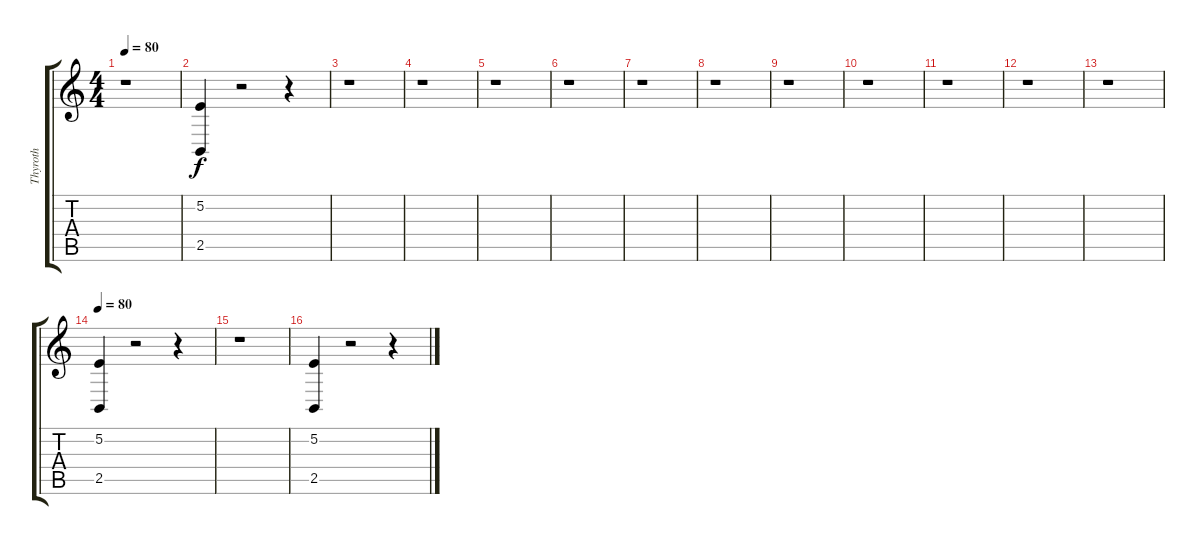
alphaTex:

\track ("Thyroth" "Thyroth") {instrument tubularbells}
\staff {score tabs}
\tuning (E4 B3 G3 D3 A2 E2) {hide}
\ts (4 4)
\tempo 80
\clef g2
\ks c
r.1{dy f} |
(5.2 2.5).4 r.2 r.4 |
r.1 |
r.1 |
r.1 |
r.1 |
r.1 |
r.1 |
r.1 |
r.1 |
r.1 |
r.1 |
r.1 |
\tempo 80
(5.2 2.5).4 r.2 r.4 |
r.1 |
(5.2 2.5).4 r.2 r.4
